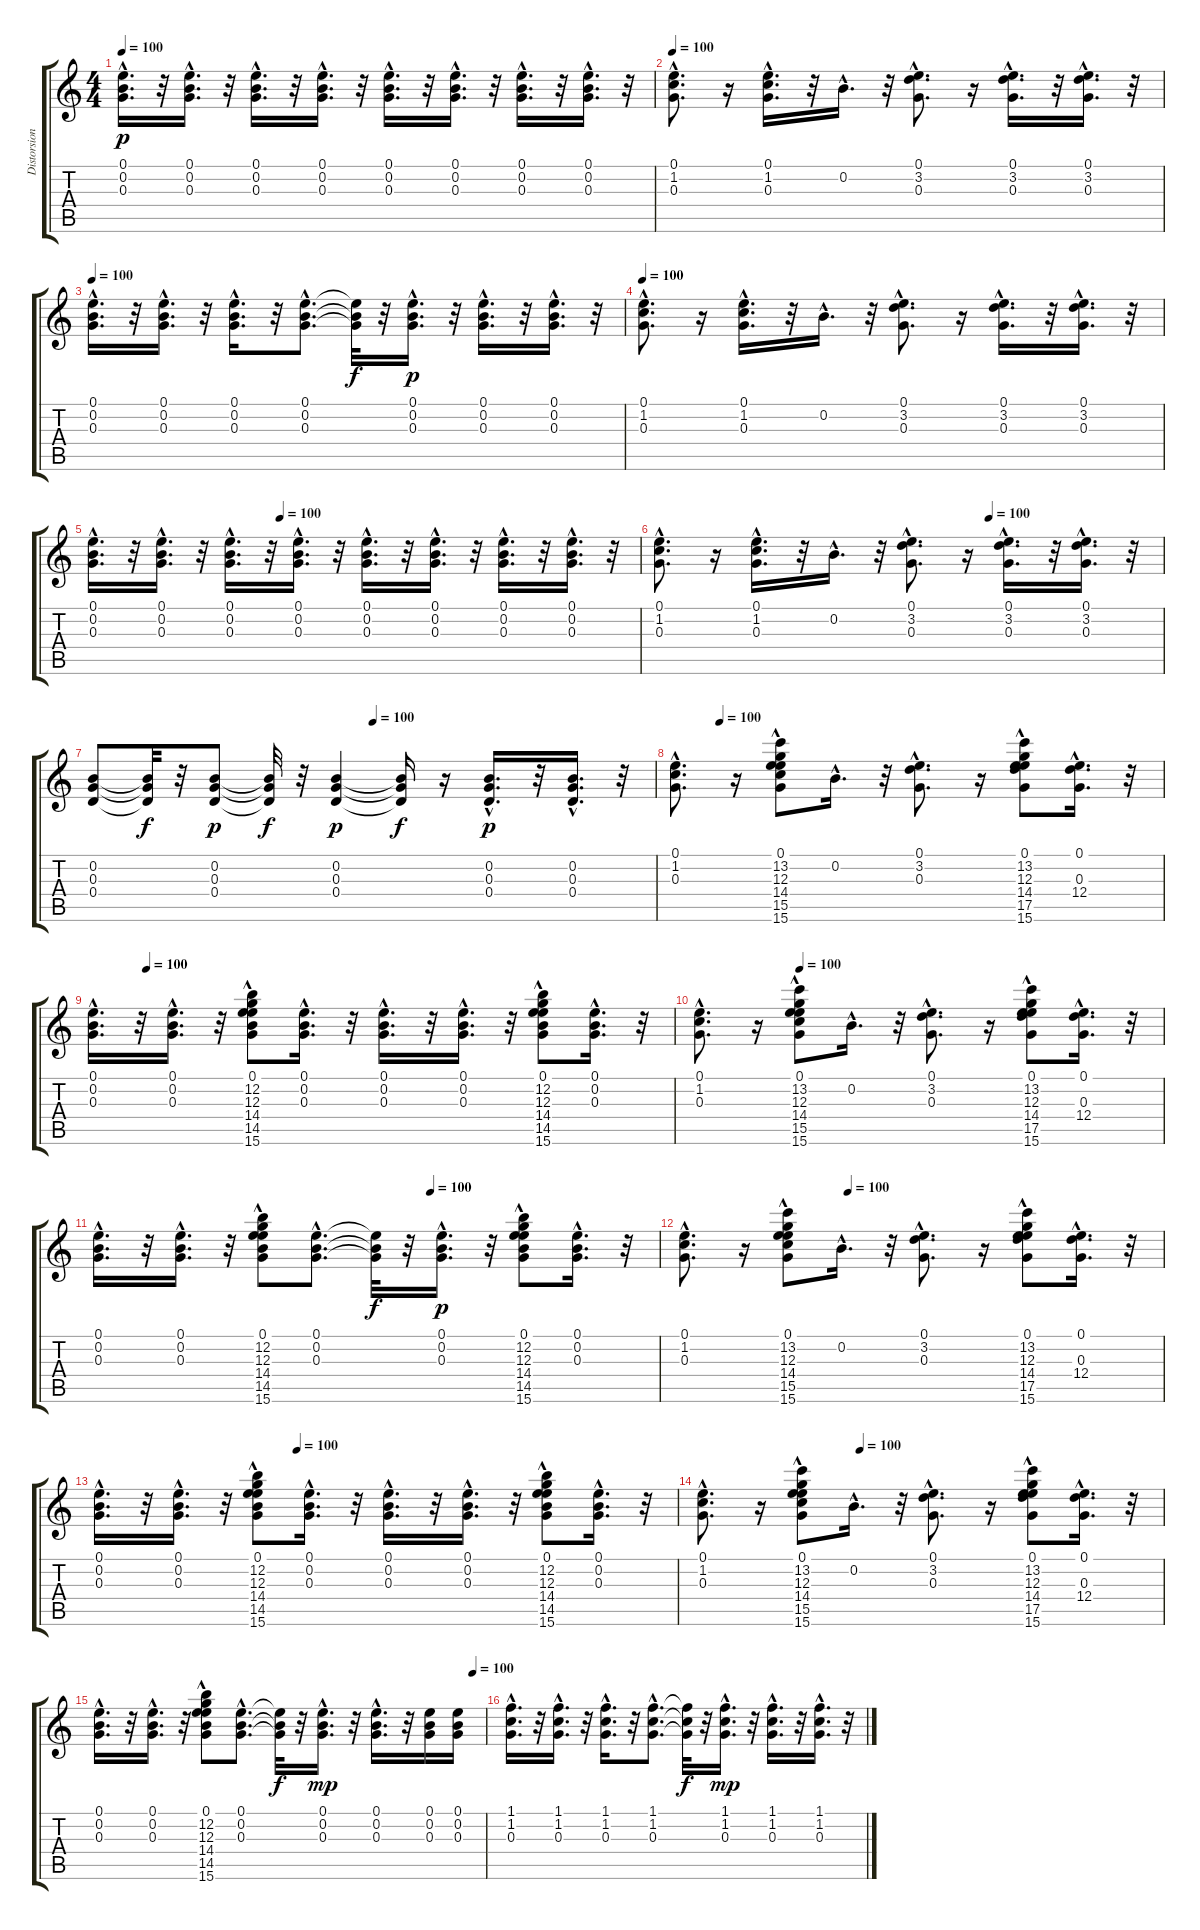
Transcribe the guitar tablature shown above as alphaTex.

\track ("Distorsion" "Distorsion") {instrument distortionguitar}
\staff {score tabs}
\tuning (E4 B3 G3 D3 A2 E2) {hide}
\ts (4 4)
\tempo 100
\clef g2
\ks c
(0.1{hac} 0.2{hac} 0.3{hac}).16{d dy p} r.32 (0.1{hac} 0.2{hac} 0.3{hac}).16{d} r.32 (0.1{hac} 0.2{hac} 0.3{hac}).16{d} r.32 (0.1{hac} 0.2{hac} 0.3{hac}).16{d} r.32 (0.1{hac} 0.2{hac} 0.3{hac}).16{d} r.32 (0.1{hac} 0.2{hac} 0.3{hac}).16{d} r.32 (0.1{hac} 0.2{hac} 0.3{hac}).16{d} r.32 (0.1{hac} 0.2{hac} 0.3{hac}).16{d} r.32 |
\tempo 100
(0.1{hac} 1.2{hac} 0.3{hac}).8{d} r.16 (0.1{hac} 1.2{hac} 0.3{hac}).16{d} r.32 0.2{hac}.16{d} r.32 (0.1{hac} 3.2{hac} 0.3{hac}).8{d} r.16 (0.1{hac} 3.2{hac} 0.3{hac}).16{d} r.32 (0.1{hac} 3.2{hac} 0.3{hac}).16{d} r.32 |
\tempo 100
(0.1{hac} 0.2{hac} 0.3{hac}).16{d} r.32 (0.1{hac} 0.2{hac} 0.3{hac}).16{d} r.32 (0.1{hac} 0.2{hac} 0.3{hac}).16{d} r.32 (0.1{hac} 0.2{hac} 0.3{hac}).8{d} (0.1{t} 0.2{t} 0.3{t}).32{dy f} r.32 (0.1{hac} 0.2{hac} 0.3{hac}).16{d dy p} r.32 (0.1{hac} 0.2{hac} 0.3{hac}).16{d} r.32 (0.1{hac} 0.2{hac} 0.3{hac}).16{d} r.32 |
\tempo 100
(0.1{hac} 1.2{hac} 0.3{hac}).8{d} r.16 (0.1{hac} 1.2{hac} 0.3{hac}).16{d} r.32 0.2{hac}.16{d} r.32 (0.1{hac} 3.2{hac} 0.3{hac}).8{d} r.16 (0.1{hac} 3.2{hac} 0.3{hac}).16{d} r.32 (0.1{hac} 3.2{hac} 0.3{hac}).16{d} r.32 |
\tempo (100 0.34375)
(0.1{hac} 0.2{hac} 0.3{hac}).16{d} r.32 (0.1{hac} 0.2{hac} 0.3{hac}).16{d} r.32 (0.1{hac} 0.2{hac} 0.3{hac}).16{d} r.32 (0.1{hac} 0.2{hac} 0.3{hac}).16{d} r.32 (0.1{hac} 0.2{hac} 0.3{hac}).16{d} r.32 (0.1{hac} 0.2{hac} 0.3{hac}).16{d} r.32 (0.1{hac} 0.2{hac} 0.3{hac}).16{d} r.32 (0.1{hac} 0.2{hac} 0.3{hac}).16{d} r.32 |
\tempo (100 0.65625)
(0.1{hac} 1.2{hac} 0.3{hac}).8{d} r.16 (0.1{hac} 1.2{hac} 0.3{hac}).16{d} r.32 0.2{hac}.16{d} r.32 (0.1{hac} 3.2{hac} 0.3{hac}).8{d} r.16 (0.1{hac} 3.2{hac} 0.3{hac}).16{d} r.32 (0.1{hac} 3.2{hac} 0.3{hac}).16{d} r.32 |
\tempo (100 0.5)
(0.2 0.3 0.4).8 (0.2{t} 0.3{t} 0.4{t}).32{dy f} r.32 (0.2 0.3 0.4).8{dy p} (0.2{t} 0.3{t} 0.4{t}).32{dy f} r.32 (0.2 0.3 0.4).4{dy p} (0.2{t} 0.3{t} 0.4{t}).16{dy f} r.16 (0.2{hac} 0.3{hac} 0.4{hac}).16{d dy p} r.32 (0.2{hac} 0.3{hac} 0.4{hac}).16{d} r.32 |
\tempo (100 0.09375)
(0.1{hac} 1.2{hac} 0.3{hac}).8{d} r.16 (0.1 13.2 12.3 14.4 15.5{hac} 15.6{hac}).8 0.2{hac}.16{d} r.32 (0.1{hac} 3.2{hac} 0.3{hac}).8{d} r.16 (0.1 13.2 12.3 14.4 17.5{hac} 15.6{hac}).8 (0.1{hac} 0.3{hac} 12.4{hac}).16{d} r.32 |
\tempo (100 0.09375)
(0.1{hac} 0.2{hac} 0.3{hac}).16{d} r.32 (0.1{hac} 0.2{hac} 0.3{hac}).16{d} r.32 (0.1 12.2 12.3 14.4 14.5{hac} 15.6{hac}).8 (0.1{hac} 0.2{hac} 0.3{hac}).16{d} r.32 (0.1{hac} 0.2{hac} 0.3{hac}).16{d} r.32 (0.1{hac} 0.2{hac} 0.3{hac}).16{d} r.32 (0.1 12.2 12.3 14.4 14.5{hac} 15.6{hac}).8 (0.1{hac} 0.2{hac} 0.3{hac}).16{d} r.32 |
\tempo (100 0.21875)
(0.1{hac} 1.2{hac} 0.3{hac}).8{d} r.16 (0.1 13.2 12.3 14.4 15.5{hac} 15.6{hac}).8 0.2{hac}.16{d} r.32 (0.1{hac} 3.2{hac} 0.3{hac}).8{d} r.16 (0.1 13.2 12.3 14.4 17.5{hac} 15.6{hac}).8 (0.1{hac} 0.3{hac} 12.4{hac}).16{d} r.32 |
\tempo (100 0.59375)
(0.1{hac} 0.2{hac} 0.3{hac}).16{d} r.32 (0.1{hac} 0.2{hac} 0.3{hac}).16{d} r.32 (0.1 12.2 12.3 14.4 14.5{hac} 15.6{hac}).8 (0.1{hac} 0.2{hac} 0.3{hac}).8{d} (0.1{t} 0.2{t} 0.3{t}).32{dy f} r.32 (0.1{hac} 0.2{hac} 0.3{hac}).16{d dy p} r.32 (0.1 12.2 12.3 14.4 14.5{hac} 15.6{hac}).8 (0.1{hac} 0.2{hac} 0.3{hac}).16{d} r.32 |
\tempo (100 0.34375)
(0.1{hac} 1.2{hac} 0.3{hac}).8{d} r.16 (0.1 13.2 12.3 14.4 15.5{hac} 15.6{hac}).8 0.2{hac}.16{d} r.32 (0.1{hac} 3.2{hac} 0.3{hac}).8{d} r.16 (0.1 13.2 12.3 14.4 17.5{hac} 15.6{hac}).8 (0.1{hac} 0.3{hac} 12.4{hac}).16{d} r.32 |
\tempo (100 0.34375)
(0.1{hac} 0.2{hac} 0.3{hac}).16{d} r.32 (0.1{hac} 0.2{hac} 0.3{hac}).16{d} r.32 (0.1 12.2 12.3 14.4 14.5{hac} 15.6{hac}).8 (0.1{hac} 0.2{hac} 0.3{hac}).16{d} r.32 (0.1{hac} 0.2{hac} 0.3{hac}).16{d} r.32 (0.1{hac} 0.2{hac} 0.3{hac}).16{d} r.32 (0.1 12.2 12.3 14.4 14.5{hac} 15.6{hac}).8 (0.1{hac} 0.2{hac} 0.3{hac}).16{d} r.32 |
\tempo (100 0.34375)
(0.1{hac} 1.2{hac} 0.3{hac}).8{d} r.16 (0.1 13.2 12.3 14.4 15.5{hac} 15.6{hac}).8 0.2{hac}.16{d} r.32 (0.1{hac} 3.2{hac} 0.3{hac}).8{d} r.16 (0.1 13.2 12.3 14.4 17.5{hac} 15.6{hac}).8 (0.1{hac} 0.3{hac} 12.4{hac}).16{d} r.32 |
\tempo (100 0.96875)
(0.1{hac} 0.2{hac} 0.3{hac}).16{d} r.32 (0.1{hac} 0.2{hac} 0.3{hac}).16{d} r.32 (0.1 12.2 12.3 14.4 14.5{hac} 15.6{hac}).8 (0.1{hac} 0.2{hac} 0.3{hac}).8{d} (0.1{t} 0.2{t} 0.3{t}).32{dy f} r.32 (0.1{hac} 0.2{hac} 0.3{hac}).16{d dy mp} r.32 (0.1{hac} 0.2{hac} 0.3{hac}).16{d} r.32 (0.1 0.2 0.3).16 (0.1 0.2 0.3).16 |
(1.1{hac} 1.2{hac} 0.3{hac}).16{d} r.32 (1.1{hac} 1.2{hac} 0.3{hac}).16{d} r.32 (1.1{hac} 1.2{hac} 0.3{hac}).16{d} r.32 (1.1{hac} 1.2{hac} 0.3{hac}).8{d} (1.1{t} 1.2{t} 0.3{t}).32{dy f} r.32 (1.1{hac} 1.2{hac} 0.3{hac}).16{d dy mp} r.32 (1.1{hac} 1.2{hac} 0.3{hac}).16{d} r.32 (1.1{hac} 1.2{hac} 0.3{hac}).16{d} r.32
